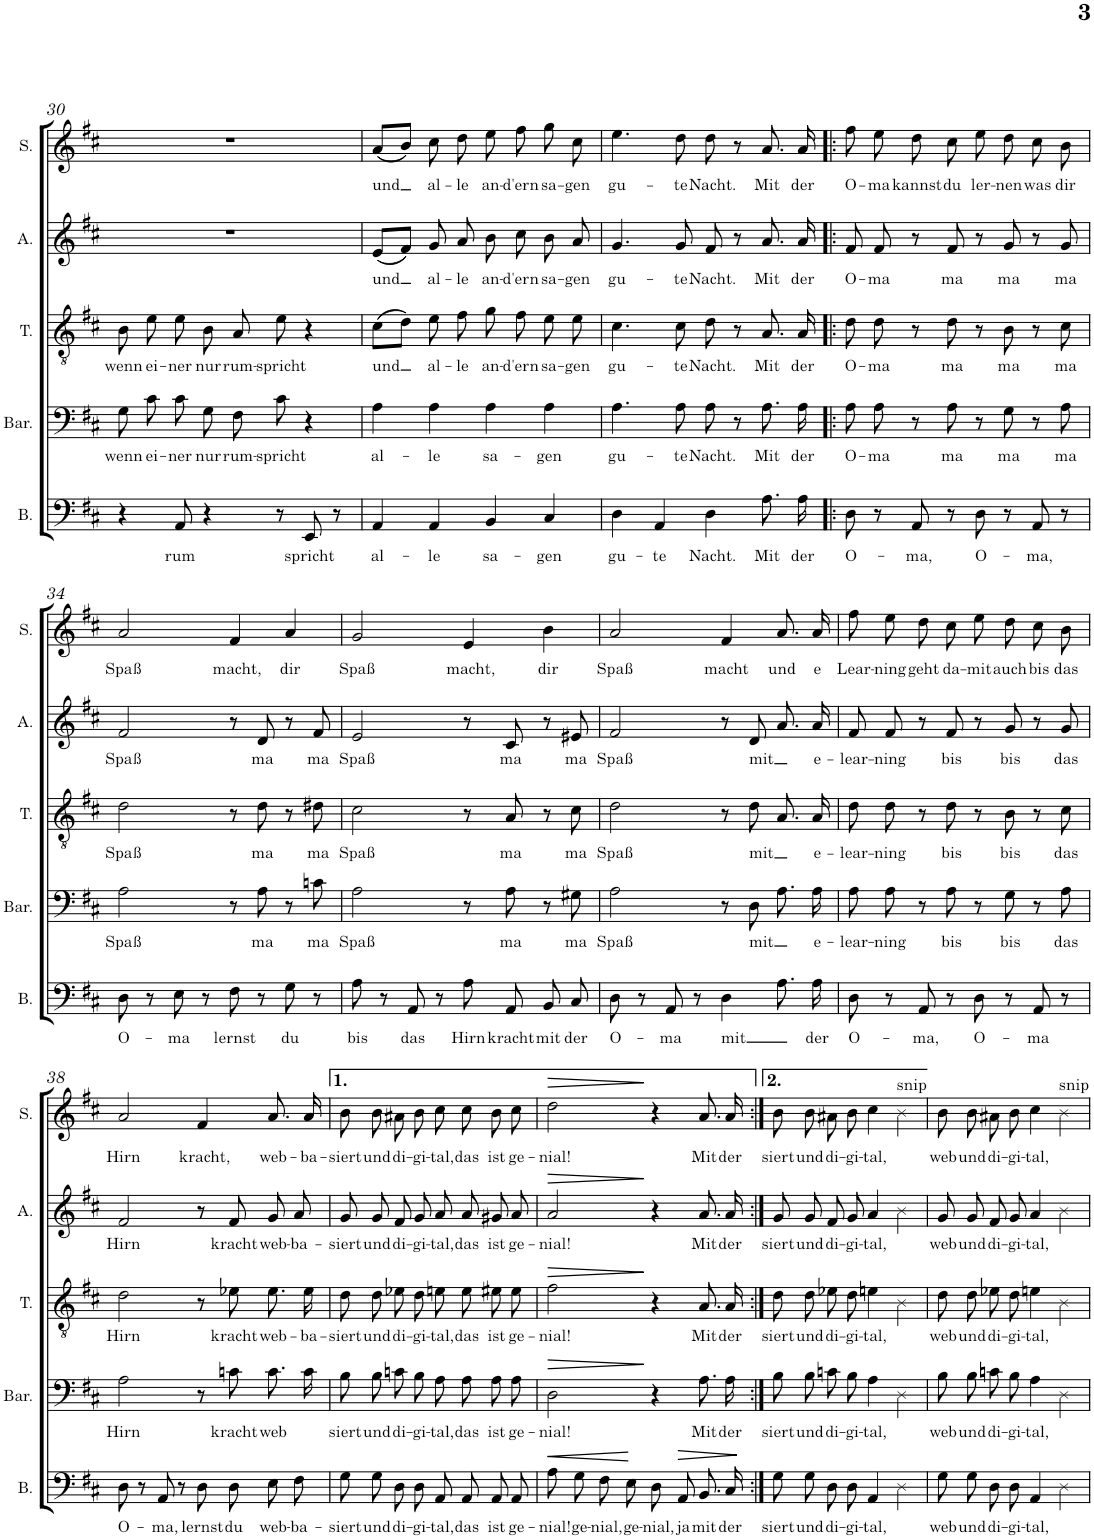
**kern	**text	**dynam	**kern	**text	**dynam	**kern	**text	**dynam	**kern	**text	**dynam	**kern	**text	**dynam
*part5	*part5	*part5	*part4	*part4	*part4	*part3	*part3	*part3	*part2	*part2	*part2	*part1	*part1	*part1
*staff5	*staff5	*staff5	*staff4	*staff4	*staff4	*staff3	*staff3	*staff3	*staff2	*staff2	*staff2	*staff1	*staff1	*staff1
*I"B.	*	*	*I"Bar.	*	*	*I"T.	*	*	*I"A.	*	*	*I"S.	*	*
*I'B.	*	*	*I'Bar.	*	*	*I'T.	*	*	*I'A.	*	*	*I'S.	*	*
!!LO:PB:g=z
*clefF4	*	*	*clefF4	*	*	*clefGv2	*	*	*clefG2	*	*	*clefG2	*	*
*k[f#c#]	*	*	*k[f#c#]	*	*	*k[f#c#]	*	*	*k[f#c#]	*	*	*k[f#c#]	*	*
*M4/4	*	*	*M4/4	*	*	*M4/4	*	*	*M4/4	*	*	*M4/4	*	*
*met(c)	*	*	*met(c)	*	*	*met(c)	*	*	*met(c)	*	*	*met(c)	*	*
=30	=30	=30	=30	=30	=30	=30	=30	=30	=30	=30	=30	=30	=30	=30
!	!	!	!	!LO:LY:b	!	!	!LO:LY:b	!	!	!	!	!	!	!
4r	.	.	8G\L	wenn	.	8B\	wenn	.	1r	.	.	1r	.	.
!	!	!	!	!LO:LY:b	!	!	!LO:LY:b	!	!	!	!	!	!	!
.	.	.	8c#\J	ei-	.	8e\	ei-	.	.	.	.	.	.	.
!	!LO:LY:b	!	!	!LO:LY:b	!	!	!LO:LY:b	!	!	!	!	!	!	!
8AA/	rum	.	8c#\L	-ner	.	8e\	-ner	.	.	.	.	.	.	.
!	!	!	!	!LO:LY:b	!	!	!LO:LY:b	!	!	!	!	!	!	!
4r	.	.	8G\J	nur	.	8B\	nur	.	.	.	.	.	.	.
!	!	!	!	!LO:LY:b	!	!	!LO:LY:b	!	!	!	!	!	!	!
.	.	.	8F#\L	rum-	.	8A/	rum-	.	.	.	.	.	.	.
!	!	!	!	!LO:LY:b	!	!	!LO:LY:b	!	!	!	!	!	!	!
8r	.	.	8c#\J	-spricht	.	8e\	-spricht	.	.	.	.	.	.	.
!	!LO:LY:b	!	!	!	!	!	!	!	!	!	!	!	!	!
8EE/	spricht	.	4r	.	.	4r	.	.	.	.	.	.	.	.
8r	.	.	.	.	.	.	.	.	.	.	.	.	.	.
=31	=31	=31	=31	=31	=31	=31	=31	=31	=31	=31	=31	=31	=31	=31
!	!LO:LY:b	!	!	!LO:LY:b	!	!	!LO:LY:b	!	!	!LO:LY:b	!	!	!LO:LY:b	!
4AA/	al-	.	4A\	al-	.	(8c#\L	und	.	(8e/L	und	.	(8a/L	und	.
.	.	.	.	.	.	8d\J)	.	.	8f#/J)	.	.	8b/J)	.	.
!	!LO:LY:b	!	!	!LO:LY:b	!	!	!LO:LY:b	!	!	!LO:LY:b	!	!	!LO:LY:b	!
4AA/	-le	.	4A\	-le	.	8e\	al-	.	8g/	al-	.	8cc#\	al-	.
!	!	!	!	!	!	!	!LO:LY:b	!	!	!LO:LY:b	!	!	!LO:LY:b	!
.	.	.	.	.	.	8f#\	-le	.	8a/	-le	.	8dd\	-le	.
!	!LO:LY:b	!	!	!LO:LY:b	!	!	!LO:LY:b	!	!	!LO:LY:b	!	!	!LO:LY:b	!
4BB/	sa-	.	4A\	sa-	.	8g\	an-	.	8b\	an-	.	8ee\	an-	.
!	!	!	!	!	!	!	!LO:LY:b	!	!	!LO:LY:b	!	!	!LO:LY:b	!
.	.	.	.	.	.	8f#\	-d'ern	.	8cc#\	-d'ern	.	8ff#\	-d'ern	.
!	!LO:LY:b	!	!	!LO:LY:b	!	!	!LO:LY:b	!	!	!LO:LY:b	!	!	!LO:LY:b	!
4C#/	-gen	.	4A\	-gen	.	8e\	sa-	.	8b\	sa-	.	8gg\	sa-	.
!	!	!	!	!	!	!	!LO:LY:b	!	!	!LO:LY:b	!	!	!LO:LY:b	!
.	.	.	.	.	.	8e\	-gen	.	8a/	-gen	.	8cc#\	-gen	.
=32	=32	=32	=32	=32	=32	=32	=32	=32	=32	=32	=32	=32	=32	=32
!	!LO:LY:b	!	!	!LO:LY:b	!	!	!LO:LY:b	!	!	!LO:LY:b	!	!	!LO:LY:b	!
4D\	gu-	.	4.A\	gu-	.	4.c#\	gu-	.	4.g/	gu-	.	4.ee\	gu-	.
!	!LO:LY:b	!	!	!	!	!	!	!	!	!	!	!	!	!
4AA/	-te	.	.	.	.	.	.	.	.	.	.	.	.	.
!	!	!	!	!LO:LY:b	!	!	!LO:LY:b	!	!	!LO:LY:b	!	!	!LO:LY:b	!
.	.	.	8A\	-te	.	8c#\	-te	.	8g/	-te	.	8dd\	-te	.
!	!LO:LY:b	!	!	!LO:LY:b	!	!	!LO:LY:b	!	!	!LO:LY:b	!	!	!LO:LY:b	!
4D\	Nacht.	.	8A\	Nacht.	.	8d\	Nacht.	.	8f#/	Nacht.	.	8dd\	Nacht.	.
.	.	.	8r	.	.	8r	.	.	8r	.	.	8r	.	.
!	!LO:LY:b	!	!	!LO:LY:b	!	!	!LO:LY:b	!	!	!LO:LY:b	!	!	!LO:LY:b	!
8.A\L	Mit	.	8.A\L	Mit	.	8.A/	Mit	.	8.a/	Mit	.	8.a/	Mit	.
!	!LO:LY:b	!	!	!LO:LY:b	!	!	!LO:LY:b	!	!	!LO:LY:b	!	!	!LO:LY:b	!
16A\Jk	der	.	16A\Jk	der	.	16A/	der	.	16a/	der	.	16a/	der	.
=33!|:	=33!|:	=33!|:	=33!|:	=33!|:	=33!|:	=33!|:	=33!|:	=33!|:	=33!|:	=33!|:	=33!|:	=33!|:	=33!|:	=33!|:
!	!LO:LY:b	!	!	!LO:LY:b	!	!	!LO:LY:b	!	!	!LO:LY:b	!	!	!LO:LY:b	!
8D\	O-	.	8A\L	O-	.	8d\	O-	.	8f#/	O-	.	8ff#\	O-	.
!	!	!	!	!LO:LY:b	!	!	!LO:LY:b	!	!	!LO:LY:b	!	!	!LO:LY:b	!
8r	.	.	8A\J	-ma	.	8d\	-ma	.	8f#/	-ma	.	8ee\	-ma	.
!	!LO:LY:b	!	!	!	!	!	!	!	!	!	!	!	!LO:LY:b	!
8AA/	-ma,	.	8r	.	.	8r	.	.	8r	.	.	8dd\	kannst	.
!	!	!	!	!LO:LY:b	!	!	!LO:LY:b	!	!	!LO:LY:b	!	!	!LO:LY:b	!
8r	.	.	8A\	ma	.	8d\	ma	.	8f#/	ma	.	8cc#\	du	.
!	!LO:LY:b	!	!	!	!	!	!	!	!	!	!	!	!LO:LY:b	!
8D\	O-	.	8r	.	.	8r	.	.	8r	.	.	8ee\	ler-	.
!	!	!	!	!LO:LY:b	!	!	!LO:LY:b	!	!	!LO:LY:b	!	!	!LO:LY:b	!
8r	.	.	8G\	ma	.	8B\	ma	.	8g/	ma	.	8dd\	-nen	.
!	!LO:LY:b	!	!	!	!	!	!	!	!	!	!	!	!LO:LY:b	!
8AA/	-ma,	.	8r	.	.	8r	.	.	8r	.	.	8cc#\	was	.
!	!	!	!	!LO:LY:b	!	!	!LO:LY:b	!	!	!LO:LY:b	!	!	!LO:LY:b	!
8r	.	.	8A\	ma	.	8c#\	ma	.	8g/	ma	.	8b\	dir	.
!!LO:LB:g=z
=34	=34	=34	=34	=34	=34	=34	=34	=34	=34	=34	=34	=34	=34	=34
!	!LO:LY:b	!	!	!LO:LY:b	!	!	!LO:LY:b	!	!	!LO:LY:b	!	!	!LO:LY:b	!
8D\	O-	.	2A\	Spaß	.	2d\	Spaß	.	2f#/	Spaß	.	2a/	Spaß	.
8r	.	.	.	.	.	.	.	.	.	.	.	.	.	.
!	!LO:LY:b	!	!	!	!	!	!	!	!	!	!	!	!	!
8E\	-ma	.	.	.	.	.	.	.	.	.	.	.	.	.
8r	.	.	.	.	.	.	.	.	.	.	.	.	.	.
!	!LO:LY:b	!	!	!	!	!	!	!	!	!	!	!	!LO:LY:b	!
8F#\	lernst	.	8r	.	.	8r	.	.	8r	.	.	4f#/	macht,	.
!	!	!	!	!LO:LY:b	!	!	!LO:LY:b	!	!	!LO:LY:b	!	!	!	!
8r	.	.	8A\	ma	.	8d\	ma	.	8d/	ma	.	.	.	.
!	!LO:LY:b	!	!	!	!	!	!	!	!	!	!	!	!LO:LY:b	!
8G\	du	.	8r	.	.	8r	.	.	8r	.	.	4a/	dir	.
!	!	!	!	!LO:LY:b	!	!	!LO:LY:b	!	!	!LO:LY:b	!	!	!	!
8r	.	.	8cn\	ma	.	8d#X\	ma	.	8f#/	ma	.	.	.	.
=35	=35	=35	=35	=35	=35	=35	=35	=35	=35	=35	=35	=35	=35	=35
!	!LO:LY:b	!	!	!LO:LY:b	!	!	!LO:LY:b	!	!	!LO:LY:b	!	!	!LO:LY:b	!
8A\	bis	.	2A\	Spaß	.	2c#\	Spaß	.	2e/	Spaß	.	2g/	Spaß	.
8r	.	.	.	.	.	.	.	.	.	.	.	.	.	.
!	!LO:LY:b	!	!	!	!	!	!	!	!	!	!	!	!	!
8AA/	das	.	.	.	.	.	.	.	.	.	.	.	.	.
8r	.	.	.	.	.	.	.	.	.	.	.	.	.	.
!	!LO:LY:b	!	!	!	!	!	!	!	!	!	!	!	!LO:LY:b	!
8A\L	Hirn	.	8r	.	.	8r	.	.	8r	.	.	4e/	macht,	.
!	!LO:LY:b	!	!	!LO:LY:b	!	!	!LO:LY:b	!	!	!LO:LY:b	!	!	!	!
8AA\J	kracht	.	8A\	ma	.	8A/	ma	.	8c#/	ma	.	.	.	.
!	!LO:LY:b	!	!	!	!	!	!	!	!	!	!	!	!LO:LY:b	!
8BB/L	mit	.	8r	.	.	8r	.	.	8r	.	.	4b\	dir	.
!	!LO:LY:b	!	!	!LO:LY:b	!	!	!LO:LY:b	!	!	!LO:LY:b	!	!	!	!
8C#/J	der	.	8G#X\	ma	.	8c#\	ma	.	8e#X/	ma	.	.	.	.
=36	=36	=36	=36	=36	=36	=36	=36	=36	=36	=36	=36	=36	=36	=36
!	!LO:LY:b	!	!	!LO:LY:b	!	!	!LO:LY:b	!	!	!LO:LY:b	!	!	!LO:LY:b	!
8D\	O-	.	2A\	Spaß	.	2d\	Spaß	.	2f#/	Spaß	.	2a/	Spaß	.
8r	.	.	.	.	.	.	.	.	.	.	.	.	.	.
!	!LO:LY:b	!	!	!	!	!	!	!	!	!	!	!	!	!
8AA/	-ma	.	.	.	.	.	.	.	.	.	.	.	.	.
8r	.	.	.	.	.	.	.	.	.	.	.	.	.	.
!	!LO:LY:b	!	!	!	!	!	!	!	!	!	!	!	!LO:LY:b	!
4D\	mit	.	8r	.	.	8r	.	.	8r	.	.	4f#/	macht	.
!	!	!	!	!LO:LY:b	!	!	!LO:LY:b	!	!	!LO:LY:b	!	!	!	!
.	.	.	8D\	mit	.	8d\	mit	.	8d/	mit	.	.	.	.
!	!	!	!	!	!	!	!	!	!	!	!	!	!LO:LY:b	!
8.A\L	.	.	8.A\L	.	.	8.A/	.	.	8.a/	.	.	8.a/	und	.
!	!LO:LY:b	!	!	!LO:LY:b	!	!	!LO:LY:b	!	!	!LO:LY:b	!	!	!LO:LY:b	!
16A\Jk	der	.	16A\Jk	e-	.	16A/	e-	.	16a/	e-	.	16a/	e	.
=37	=37	=37	=37	=37	=37	=37	=37	=37	=37	=37	=37	=37	=37	=37
!	!LO:LY:b	!	!	!LO:LY:b	!	!	!LO:LY:b	!	!	!LO:LY:b	!	!	!LO:LY:b	!
8D\	O-	.	8A\L	-lear-	.	8d\	-lear-	.	8f#/	-lear-	.	8ff#\	-Lear-	.
!	!	!	!	!LO:LY:b	!	!	!LO:LY:b	!	!	!LO:LY:b	!	!	!LO:LY:b	!
8r	.	.	8A\J	-ning	.	8d\	-ning	.	8f#/	-ning	.	8ee\	-ning	.
!	!LO:LY:b	!	!	!	!	!	!	!	!	!	!	!	!LO:LY:b	!
8AA/	-ma,	.	8r	.	.	8r	.	.	8r	.	.	8dd\	geht	.
!	!	!	!	!LO:LY:b	!	!	!LO:LY:b	!	!	!LO:LY:b	!	!	!LO:LY:b	!
8r	.	.	8A\	bis	.	8d\	bis	.	8f#/	bis	.	8cc#\	da-	.
!	!LO:LY:b	!	!	!	!	!	!	!	!	!	!	!	!LO:LY:b	!
8D\	O-	.	8r	.	.	8r	.	.	8r	.	.	8ee\	-mit	.
!	!	!	!	!LO:LY:b	!	!	!LO:LY:b	!	!	!LO:LY:b	!	!	!LO:LY:b	!
8r	.	.	8G\	bis	.	8B\	bis	.	8g/	bis	.	8dd\	auch	.
!	!LO:LY:b	!	!	!	!	!	!	!	!	!	!	!	!LO:LY:b	!
8AA/	-ma	.	8r	.	.	8r	.	.	8r	.	.	8cc#\	bis	.
!	!	!	!	!LO:LY:b	!	!	!LO:LY:b	!	!	!LO:LY:b	!	!	!LO:LY:b	!
8r	.	.	8A\	das	.	8c#\	das	.	8g/	das	.	8b\	das	.
!!LO:LB:g=z
=38	=38	=38	=38	=38	=38	=38	=38	=38	=38	=38	=38	=38	=38	=38
!	!LO:LY:b	!	!	!LO:LY:b	!	!	!LO:LY:b	!	!	!LO:LY:b	!	!	!LO:LY:b	!
8D\	O-	.	2A\	Hirn	.	2d\	Hirn	.	2f#/	Hirn	.	2a/	Hirn	.
8r	.	.	.	.	.	.	.	.	.	.	.	.	.	.
!	!LO:LY:b	!	!	!	!	!	!	!	!	!	!	!	!	!
8AA/	-ma,	.	.	.	.	.	.	.	.	.	.	.	.	.
8r	.	.	.	.	.	.	.	.	.	.	.	.	.	.
!	!LO:LY:b	!	!	!	!	!	!	!	!	!	!	!	!LO:LY:b	!
8D\L	lernst	.	8r	.	.	8r	.	.	8r	.	.	4f#/	kracht,	.
!	!LO:LY:b	!	!	!LO:LY:b	!	!	!LO:LY:b	!	!	!LO:LY:b	!	!	!	!
8D\J	du	.	8cn\	kracht	.	8e-X\	kracht	.	8f#/	kracht	.	.	.	.
!	!LO:LY:b	!	!	!LO:LY:b	!	!	!LO:LY:b	!	!	!LO:LY:b	!	!	!LO:LY:b	!
8E\L	web-	.	8.c\L	web	.	8.e-\	web-	.	8g/	web-	.	8.a/	web-	.
!	!LO:LY:b	!	!	!	!	!	!	!	!	!LO:LY:b	!	!	!	!
8F#\J	-ba-	.	.	.	.	.	.	.	8a/	-ba-	.	.	.	.
!	!	!	!	!	!	!	!LO:LY:b	!	!	!	!	!	!LO:LY:b	!
.	.	.	16c\Jk	.	.	16e-\	-ba-	.	.	.	.	16a/	-ba-	.
=39	=39	=39	=39	=39	=39	=39	=39	=39	=39	=39	=39	=39	=39	=39
!	!LO:LY:b	!	!	!LO:LY:b	!	!	!LO:LY:b	!	!	!LO:LY:b	!	!	!LO:LY:b	!
8G\L	-siert	.	8B\L	-siert	.	8d\	-siert	.	8g/	-siert	.	8b\	-siert	.
!	!LO:LY:b	!	!	!LO:LY:b	!	!	!LO:LY:b	!	!	!LO:LY:b	!	!	!LO:LY:b	!
8G\J	und	.	8B\J	und	.	8d\	und	.	8g/	und	.	8b\	und	.
!	!LO:LY:b	!	!	!LO:LY:b	!	!	!LO:LY:b	!	!	!LO:LY:b	!	!	!LO:LY:b	!
8D\L	di-	.	8cn\L	di-	.	8e-X\	di-	.	8f#/	di-	.	8a#X\	di-	.
!	!LO:LY:b	!	!	!LO:LY:b	!	!	!LO:LY:b	!	!	!LO:LY:b	!	!	!LO:LY:b	!
8D\J	-gi-	.	8B\J	-gi-	.	8d\	-gi-	.	8g/	-gi-	.	8b\	-gi-	.
!	!LO:LY:b	!	!	!LO:LY:b	!	!	!LO:LY:b	!	!	!LO:LY:b	!	!	!LO:LY:b	!
8AA/L	-tal,	.	8A\L	-tal,	.	8en\	-tal,	.	8a/	-tal,	.	8cc#\	-tal,	.
!	!LO:LY:b	!	!	!LO:LY:b	!	!	!LO:LY:b	!	!	!LO:LY:b	!	!	!LO:LY:b	!
8AA/J	das	.	8A\J	das	.	8e\	das	.	8a/	das	.	8cc#\	das	.
!	!LO:LY:b	!	!	!LO:LY:b	!	!	!LO:LY:b	!	!	!LO:LY:b	!	!	!LO:LY:b	!
8AA/L	ist	.	8A\L	ist	.	8e#X\	ist	.	8g#X/	ist	.	8b\	ist	.
!	!LO:LY:b	!	!	!LO:LY:b	!	!	!LO:LY:b	!	!	!LO:LY:b	!	!	!LO:LY:b	!
8AA/J	ge-	.	8A\J	ge-	.	8e#\	ge-	.	8a/	ge-	.	8cc#\	ge-	.
=40	=40	=40	=40	=40	=40	=40	=40	=40	=40	=40	=40	=40	=40	=40
!	!LO:LY:b	!LO:HP:b	!	!LO:LY:b	!LO:HP:b	!	!LO:LY:b	!LO:HP:b	!	!LO:LY:b	!LO:HP:b	!	!LO:LY:b	!LO:HP:b
8A\L	-nial!	<	2D\	-nial!	>	2f#\	-nial!	>	2a/	-nial!	>	2dd\	-nial!	>
!	!LO:LY:b	!	!	!	!	!	!	!	!	!	!	!	!	!
8G\J	ge-	.	.	.	.	.	.	.	.	.	.	.	.	.
!	!LO:LY:b	!	!	!	!	!	!	!	!	!	!	!	!	!
8F#\L	-nial,	.	.	.	.	.	.	.	.	.	.	.	.	.
!	!LO:LY:b	!	!	!	!	!	!	!	!	!	!	!	!	!
8E\J	ge-	.	.	.	.	.	.	.	.	.	.	.	.	.
!	!LO:LY:b	!	!	!	!	!	!	!	!	!	!	!	!	!
8D/L	-nial,	[	4r	.	]	4r	.	]	4r	.	]	4r	.	]
!	!LO:LY:b	!LO:HP:b	!	!	!	!	!	!	!	!	!	!	!	!
8AA/J	ja	>	.	.	.	.	.	.	.	.	.	.	.	.
!	!LO:LY:b	!	!	!LO:LY:b	!	!	!LO:LY:b	!	!	!LO:LY:b	!	!	!LO:LY:b	!
8.BB/L	mit	.	8.A\L	Mit	.	8.A/	Mit	.	8.a/	Mit	.	8.a/	Mit	.
!	!LO:LY:b	!	!	!LO:LY:b	!	!	!LO:LY:b	!	!	!LO:LY:b	!	!	!LO:LY:b	!
16C#/Jk	der	.	16A\Jk	der	.	16A/	der	.	16a/	der	.	16a/	der	.
.	.	]	.	.	.	.	.	.	.	.	.	.	.	.
=41:|!	=41:|!	=41:|!	=41:|!	=41:|!	=41:|!	=41:|!	=41:|!	=41:|!	=41:|!	=41:|!	=41:|!	=41:|!	=41:|!	=41:|!
!	!LO:LY:b	!	!	!LO:LY:b	!	!	!LO:LY:b	!	!	!LO:LY:b	!	!	!LO:LY:b	!
8G\L	-siert	.	8B\L	-siert	.	8d\	-siert	.	8g/	-siert	.	8b\	-siert	.
!	!LO:LY:b	!	!	!LO:LY:b	!	!	!LO:LY:b	!	!	!LO:LY:b	!	!	!LO:LY:b	!
8G\J	und	.	8B\J	und	.	8d\	und	.	8g/	und	.	8b\	und	.
!	!LO:LY:b	!	!	!LO:LY:b	!	!	!LO:LY:b	!	!	!LO:LY:b	!	!	!LO:LY:b	!
8D\L	di-	.	8cn\L	di-	.	8e-X\	di-	.	8f#/	di-	.	8a#X\	di-	.
!	!LO:LY:b	!	!	!LO:LY:b	!	!	!LO:LY:b	!	!	!LO:LY:b	!	!	!LO:LY:b	!
8D\J	-gi-	.	8B\J	-gi-	.	8d\	-gi-	.	8g/	-gi-	.	8b\	-gi-	.
!	!LO:LY:b	!	!	!LO:LY:b	!	!	!LO:LY:b	!	!	!LO:LY:b	!	!	!LO:LY:b	!
4AA/	-tal,	.	4A\	-tal,	.	4en\	-tal,	.	4a/	-tal,	.	4cc#\	-tal,	.
!	!	!	!	!	!	!	!	!	!	!	!	!LO:TX:a:t=snip	!	!
4D\	.	.	4D\	.	.	4B\	.	.	4b\	.	.	4b\	.	.
=42	=42	=42	=42	=42	=42	=42	=42	=42	=42	=42	=42	=42	=42	=42
!	!LO:LY:b	!	!	!LO:LY:b	!	!	!LO:LY:b	!	!	!LO:LY:b	!	!	!LO:LY:b	!
8G\L	web	.	8B\L	web	.	8d\	web	.	8g/	web	.	8b\	web	.
!	!LO:LY:b	!	!	!LO:LY:b	!	!	!LO:LY:b	!	!	!LO:LY:b	!	!	!LO:LY:b	!
8G\J	und	.	8B\J	und	.	8d\	und	.	8g/	und	.	8b\	und	.
!	!LO:LY:b	!	!	!LO:LY:b	!	!	!LO:LY:b	!	!	!LO:LY:b	!	!	!LO:LY:b	!
8D\L	di-	.	8cn\L	di-	.	8e-X\	di-	.	8f#/	di-	.	8a#X\	di-	.
!	!LO:LY:b	!	!	!LO:LY:b	!	!	!LO:LY:b	!	!	!LO:LY:b	!	!	!LO:LY:b	!
8D\J	-gi-	.	8B\J	-gi-	.	8d\	-gi-	.	8g/	-gi-	.	8b\	-gi-	.
!	!LO:LY:b	!	!	!LO:LY:b	!	!	!LO:LY:b	!	!	!LO:LY:b	!	!	!LO:LY:b	!
4AA/	-tal,	.	4A\	-tal,	.	4en\	-tal,	.	4a/	-tal,	.	4cc#\	-tal,	.
!	!	!	!	!	!	!	!	!	!	!	!	!LO:TX:a:t=snip	!	!
4D\	.	.	4D\	.	.	4B\	.	.	4b\	.	.	4b\	.	.
=	=	=	=	=	=	=	=	=	=	=	=	=	=	=
*-	*-	*-	*-	*-	*-	*-	*-	*-	*-	*-	*-	*-	*-	*-
